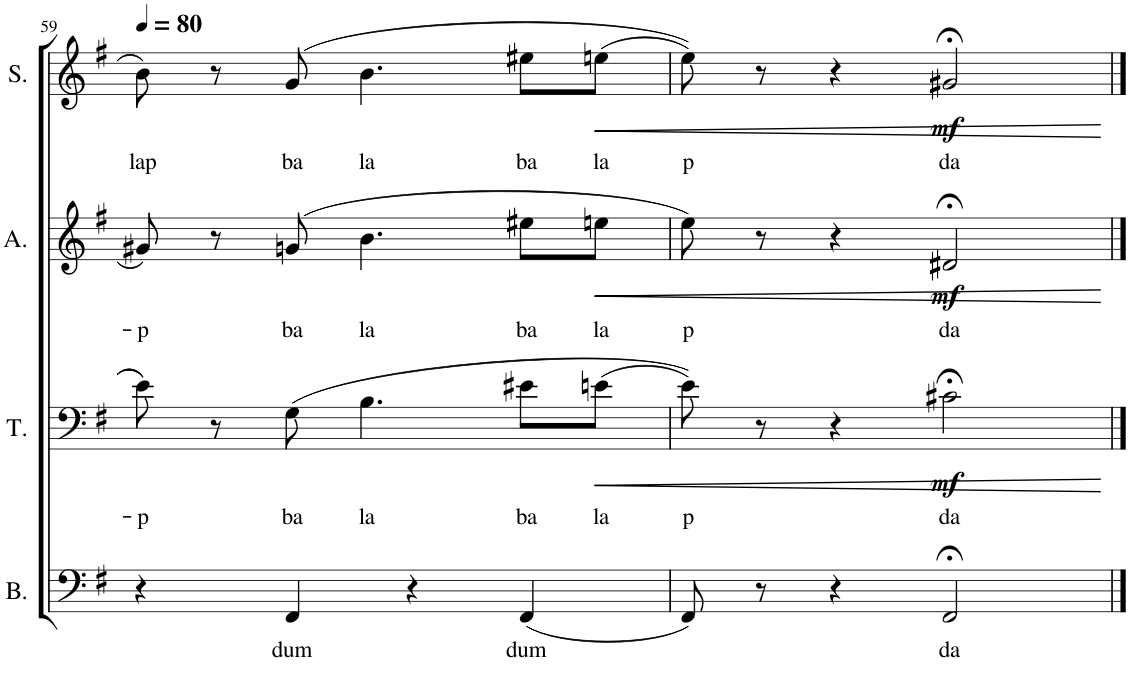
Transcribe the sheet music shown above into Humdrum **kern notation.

**kern	**text	**kern	**text	**dynam	**kern	**text	**dynam	**kern	**text	**dynam
*part4	*part4	*part3	*part3	*part3	*part2	*part2	*part2	*part1	*part1	*part1
*staff4	*staff4	*staff3	*staff3	*staff3	*staff2	*staff2	*staff2	*staff1	*staff1	*staff1
*I"Bass	*	*I"Tenor	*	*	*I"Alto	*	*	*I"Soprano	*	*
*I'B.	*	*I'T.	*	*	*I'A.	*	*	*I'S.	*	*
!!LO:PB:g=z
*clefF4	*	*clefF4	*	*	*clefG2	*	*	*clefG2	*	*
*k[f#]	*	*k[f#]	*	*	*k[f#]	*	*	*k[f#]	*	*
*M4/4	*	*M4/4	*	*	*M4/4	*	*	*M4/4	*	*
*MM80	*	*MM80	*	*	*MM80	*	*	*MM80	*	*
=59	=59	=59	=59	=59	=59	=59	=59	=59	=59	=59
!	!	!	!LO:LY:b	!	!	!LO:LY:b	!	!	!LO:LY:b	!
4r	.	8e\	-p	.	8g#X/	-p	.	8b\	lap	.
.	.	8r	.	.	8r	.	.	8r	.	.
!	!LO:LY:b	!	!LO:LY:b	!	!	!LO:LY:b	!	!	!LO:LY:b	!
4FF#/	dum	(8G\	ba	.	(8gn/	ba	.	(8g/	ba	.
!	!	!	!LO:LY:b	!	!	!LO:LY:b	!	!	!LO:LY:b	!
.	.	4.B\	la	.	4.b\	la	.	4.b\	la	.
4r	.	.	.	.	.	.	.	.	.	.
!	!LO:LY:b	!	!LO:LY:b	!	!	!LO:LY:b	!	!	!LO:LY:b	!
(4FF#/	dum	8e#X\L	ba	.	8ee#X\L	ba	.	8ee#X\L	ba	.
!	!	!	!LO:LY:b	!LO:HP:b	!	!LO:LY:b	!LO:HP:b	!	!LO:LY:b	!LO:HP:b
.	.	(8en\J	la	<	8een\J	la	<	(8een\J	la	<
=60	=60	=60	=60	=60	=60	=60	=60	=60	=60	=60
!	!	!	!LO:LY:b	!	!	!LO:LY:b	!	!	!LO:LY:b	!
8FF#/)	.	8e\))	p	.	8ee\)	p	.	8ee\))	p	.
8r	.	8r	.	.	8r	.	.	8r	.	.
4r	.	4r	.	.	4r	.	.	4r	.	.
!	!LO:LY:b	!	!LO:LY:b	!LO:DY:b	!	!LO:LY:b	!LO:DY:b	!	!LO:LY:b	!LO:DY:b
2FF#;</	da	2c#X;<\	da	mf	2d#X;</	da	mf	2g#X;</	da	mf
.	.	.	.	[	.	.	[	.	.	[
==	==	==	==	==	==	==	==	==	==	==
*-	*-	*-	*-	*-	*-	*-	*-	*-	*-	*-
